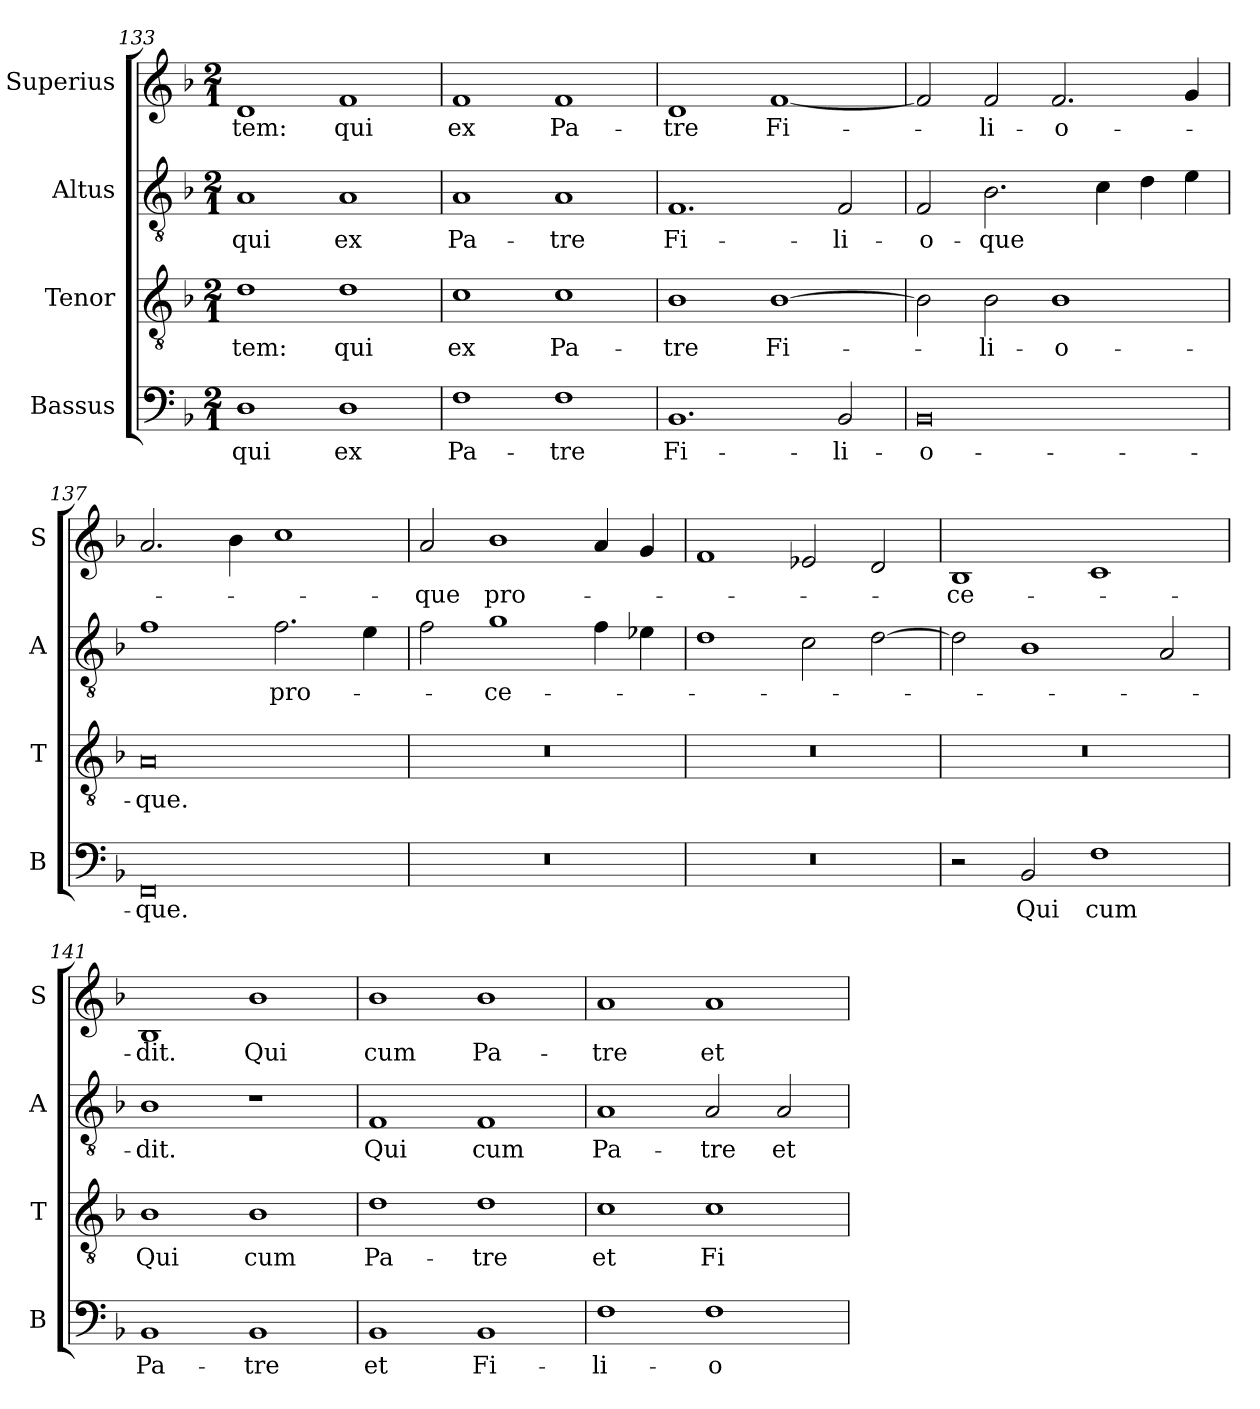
**kern	**text	**kern	**text	**kern	**text	**kern	**text
*part4	*part4	*part3	*part3	*part2	*part2	*part1	*part1
*staff4	*staff4	*staff3	*staff3	*staff2	*staff2	*staff1	*staff1
*I"Bassus	*	*I"Tenor	*	*I"Altus	*	*I"Superius	*
*I'B	*	*I'T	*	*I'A	*	*I'S	*
*clefF4	*	*clefGv2	*	*clefGv2	*	*clefG2	*
*k[b-]	*	*k[b-]	*	*k[b-]	*	*k[b-]	*
*M2/1	*	*M2/1	*	*M2/1	*	*M2/1	*
=133	=133	=133	=133	=133	=133	=133	=133
1D	qui	1d	-tem:	1A	qui	1d	-tem:
1D	ex	1d	qui	1A	ex	1f	qui
=134	=134	=134	=134	=134	=134	=134	=134
1F	Pa-	1c	ex	1A	Pa-	1f	ex
1F	-tre	1c	Pa-	1A	-tre	1f	Pa-
=135	=135	=135	=135	=135	=135	=135	=135
1.BB-	Fi-	1B-	-tre	1.F	Fi-	1d	-tre
.	.	[1B-	Fi-	.	.	[1f	Fi-
2BB-	-li-	.	.	2F	-li-	.	.
=136	=136	=136	=136	=136	=136	=136	=136
0BB-	-o-	2B-]	.	2F	-o-	2f]	.
.	.	2B-	-li-	2.B-	-que	2f	-li-
.	.	1B-	-o-	.	.	2.f	-o-
.	.	.	.	4c	.	.	.
.	.	.	.	4d	.	.	.
.	.	.	.	4e	.	4g	.
=137	=137	=137	=137	=137	=137	=137	=137
0FF	-que.	0A	-que.	1f	.	2.a	.
.	.	.	.	.	.	4b-	.
.	.	.	.	2.f	pro-	1cc	.
.	.	.	.	4e	.	.	.
=138	=138	=138	=138	=138	=138	=138	=138
0r	.	0r	.	2f	.	2a	-que
.	.	.	.	1g	-ce-	1b-	pro-
.	.	.	.	4f	.	4a	.
.	.	.	.	4e-i	.	4g	.
=139	=139	=139	=139	=139	=139	=139	=139
0r	.	0r	.	1d	.	1f	.
.	.	.	.	2c	.	2e-i	.
.	.	.	.	[2d	.	2d	.
=140	=140	=140	=140	=140	=140	=140	=140
2r	.	0r	.	2d]	.	1B-	-ce-
2BB-	Qui	.	.	1B-	.	.	.
1F	cum	.	.	.	.	1c	.
.	.	.	.	2A	.	.	.
=141	=141	=141	=141	=141	=141	=141	=141
1BB-	Pa-	1B-	Qui	1B-	-dit.	1B-	-dit.
1BB-	-tre	1B-	cum	1r	.	1b-	Qui
=142	=142	=142	=142	=142	=142	=142	=142
1BB-	et	1d	Pa-	1F	Qui	1b-	cum
1BB-	Fi-	1d	-tre	1F	cum	1b-	Pa-
=143	=143	=143	=143	=143	=143	=143	=143
1F	-li-	1c	et	1A	Pa-	1a	-tre
1F	-o	1c	Fi-	2A	-tre	1a	et
.	.	.	.	2A	et	.	.
=	=	=	=	=	=	=	=
*-	*-	*-	*-	*-	*-	*-	*-
